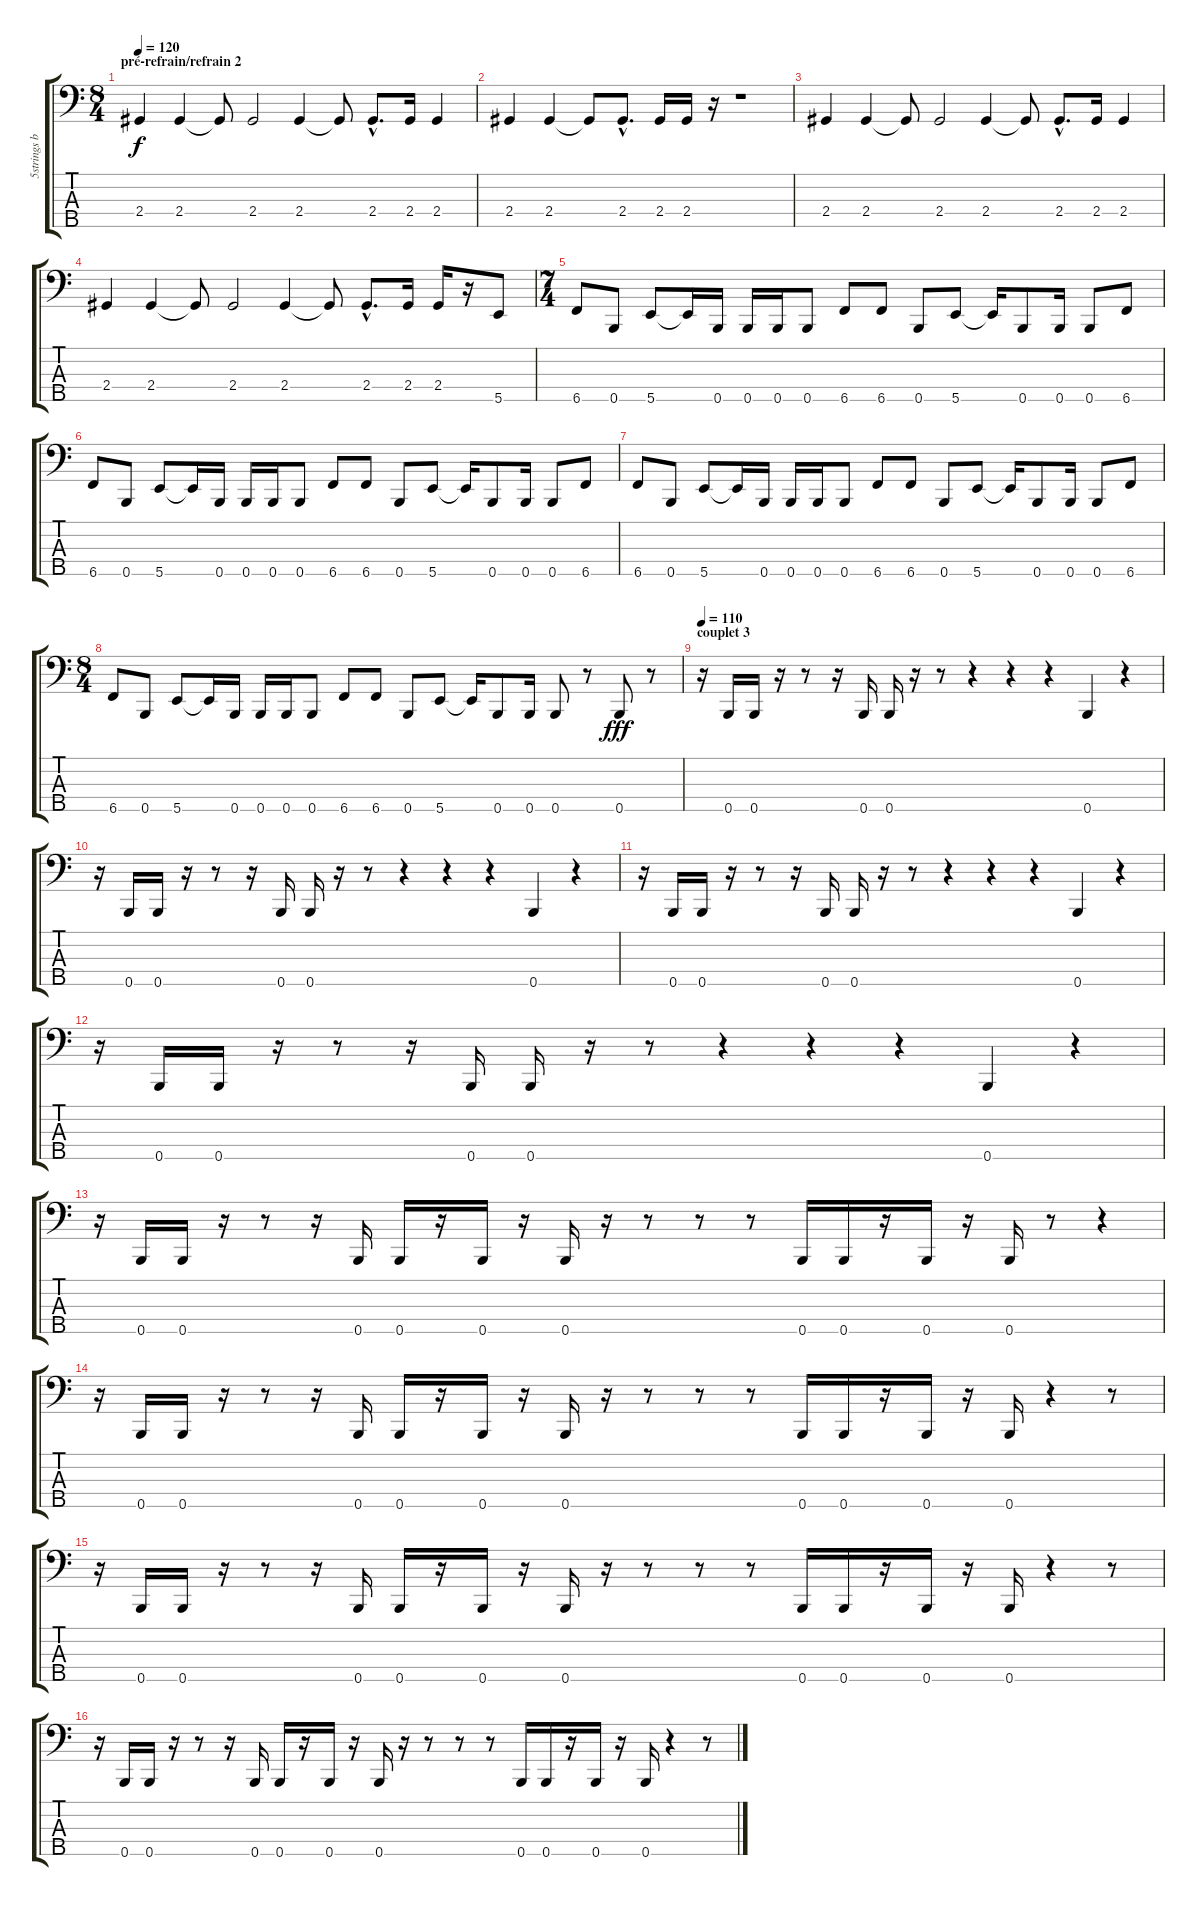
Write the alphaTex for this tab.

\track ("5strings bass" "5strings b") {instrument electricbasspick}
\staff {score tabs}
\tuning (Ab2 E2 B1 Gb1 B0) {hide}
\ts (8 4)
\section ("" "pré-refrain/refrain 2")
\tempo 120
\clef f4
\ks c
2.4.4{dy f volume 16} 2.4.4 2.4{t}.8 2.4.2 2.4.4 2.4{t}.8 2.4{hac}.8{d} 2.4.16 2.4.4 |
2.4.4 2.4.4 2.4{t}.8 2.4{hac}.8{d} 2.4.16 2.4.16 r.16 r.1 |
2.4.4 2.4.4 2.4{t}.8 2.4.2 2.4.4 2.4{t}.8 2.4{hac}.8{d} 2.4.16 2.4.4 |
2.4.4 2.4.4 2.4{t}.8 2.4.2 2.4.4 2.4{t}.8 2.4{hac}.8{d} 2.4.16 2.4.16 r.16 5.5.8 |
\ts (7 4)
6.5.8 0.5.8 5.5.8 5.5{t}.16 0.5.16 0.5.16 0.5.16 0.5.8 6.5.8 6.5.8 0.5.8 5.5.8 5.5{t}.16 0.5.8 0.5.16 0.5.8 6.5.8 |
6.5.8 0.5.8 5.5.8 5.5{t}.16 0.5.16 0.5.16 0.5.16 0.5.8 6.5.8 6.5.8 0.5.8 5.5.8 5.5{t}.16 0.5.8 0.5.16 0.5.8 6.5.8 |
6.5.8 0.5.8 5.5.8 5.5{t}.16 0.5.16 0.5.16 0.5.16 0.5.8 6.5.8 6.5.8 0.5.8 5.5.8 5.5{t}.16 0.5.8 0.5.16 0.5.8 6.5.8 |
\ts (8 4)
6.5.8 0.5.8 5.5.8 5.5{t}.16 0.5.16 0.5.16 0.5.16 0.5.8 6.5.8 6.5.8 0.5.8 5.5.8 5.5{t}.16 0.5.8 0.5.16 0.5.8 r.8 0.5.8{dy fff} r.8 |
\section ("" "couplet 3")
\tempo 110
r.16 0.5.16 0.5.16 r.16 r.8 r.16 0.5.16 0.5.16 r.16 r.8 r.4 r.4 r.4 0.5.4 r.4 |
r.16 0.5.16 0.5.16 r.16 r.8 r.16 0.5.16 0.5.16 r.16 r.8 r.4 r.4 r.4 0.5.4 r.4 |
r.16 0.5.16 0.5.16 r.16 r.8 r.16 0.5.16 0.5.16 r.16 r.8 r.4 r.4 r.4 0.5.4 r.4 |
r.16 0.5.16 0.5.16 r.16 r.8 r.16 0.5.16 0.5.16 r.16 r.8 r.4 r.4 r.4 0.5.4 r.4 |
r.16 0.5.16 0.5.16 r.16 r.8 r.16 0.5.16 0.5.16 r.16 0.5.16 r.16 0.5.16 r.16 r.8 r.8 r.8 0.5.16 0.5.16 r.16 0.5.16 r.16 0.5.16 r.8 r.4 |
r.16 0.5.16 0.5.16 r.16 r.8 r.16 0.5.16 0.5.16 r.16 0.5.16 r.16 0.5.16 r.16 r.8 r.8 r.8 0.5.16 0.5.16 r.16 0.5.16 r.16 0.5.16 r.4 r.8 |
r.16 0.5.16 0.5.16 r.16 r.8 r.16 0.5.16 0.5.16 r.16 0.5.16 r.16 0.5.16 r.16 r.8 r.8 r.8 0.5.16 0.5.16 r.16 0.5.16 r.16 0.5.16 r.4 r.8 |
r.16 0.5.16 0.5.16 r.16 r.8 r.16 0.5.16 0.5.16 r.16 0.5.16 r.16 0.5.16 r.16 r.8 r.8 r.8 0.5.16 0.5.16 r.16 0.5.16 r.16 0.5.16 r.4 r.8
